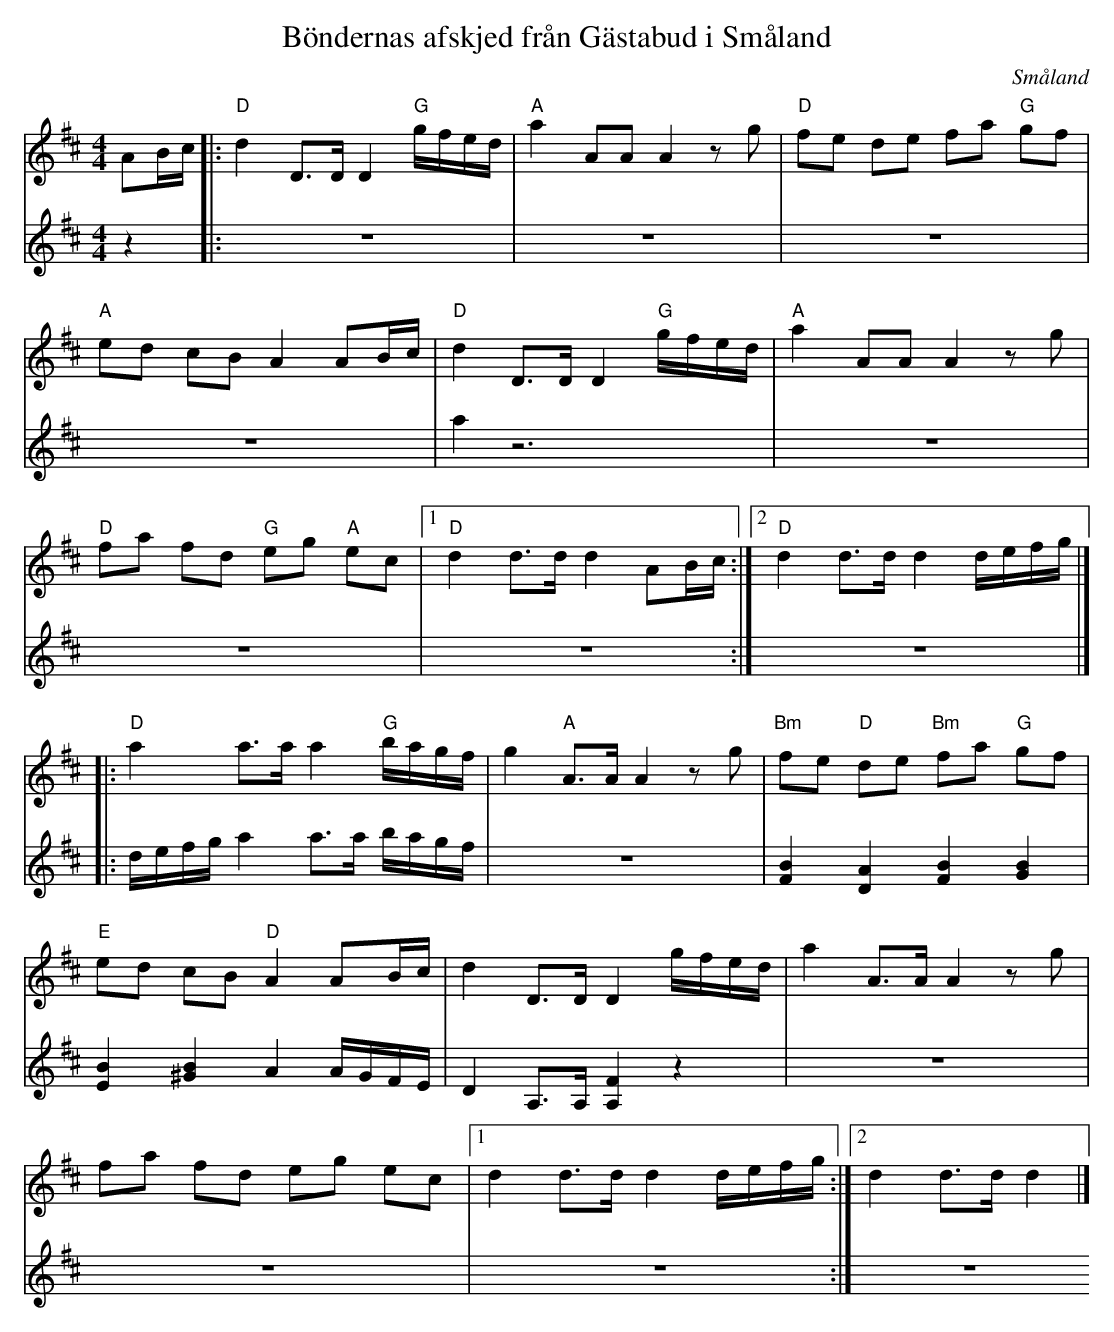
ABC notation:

X:1
T:Böndernas afskjed från Gästabud i Småland
O:Småland
M:4/4
L:1/16
K:D
[V:1]A2Bc|:"D" d4 D3D D4 "G" gfed|"A" a4 A2A2 A4 z2g2|"D" f2e2 d2e2 f2a2 "G" g2f2|
[V:2]z4  |:z16                   |z16                |z16                        |
[V:1]"A" e2d2 c2B2 A4 A2Bc|"D" d4 D3D D4 "G" gfed|"A" a4 A2A2 A4 z2g2|
[V:2]z16                  |a4 z12                   |z16                |
[V:1]"D" f2a2 f2d2 "G" e2g2 "A" e2c2|[1 "D" d4d3d d4 A2Bc:|[2 "D" d4 d3d d4 defg|]
[V:2]z16                            |z16                 :|z16                  |]
[V:1]|:"D" a4 a3a a4 "G" bagf|g4 "A" A3A A4 z2g2|"Bm" f2e2 "D" d2e2 "Bm" f2a2 "G" g2f2|
[V:2]|:defg a4 a3a bagf       |z16               |[F4 B4][D4 A4][F4 B4][G4 B4]         |
[V:1]"E" e2d2 c2B2 "D" A4 A2Bc|d4 D3D D4 gfed      |a4 A3A A4 z2g2|
[V:2][E4 B4][^G4 B4] A4 AGFE  |D4 A,3A, [A,4 F4] z4|z16|
[V:1]f2a2 f2d2 e2g2 e2c2|[1 d4 d3d d4 defg:|[2 d4 d3d d4|]
[V:2]z16                |z16              :|z16         |]
